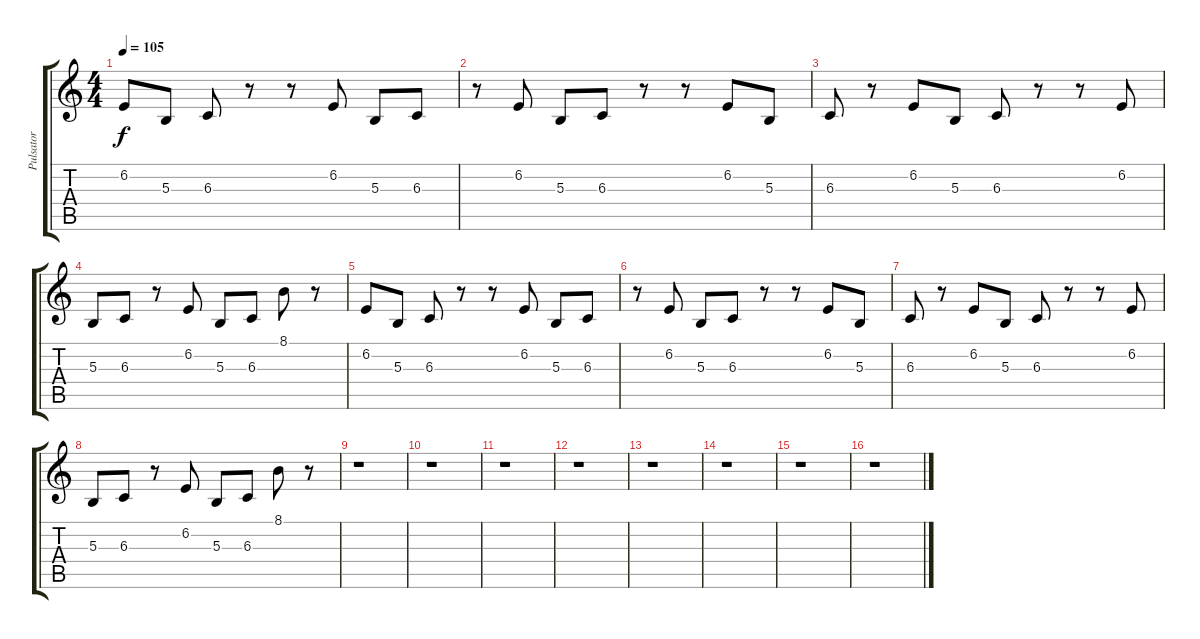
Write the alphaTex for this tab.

\track ("Pulsator" "Pulsator") {instrument shamisen}
\staff {score tabs}
\tuning (Eb4 Bb3 Gb3 B2 Gb2 B1) {hide}
\ts (4 4)
\tempo 105
\clef g2
\ks c
6.2.8{dy f} 5.3.8 6.3.8 r.8 r.8 6.2.8 5.3.8 6.3.8 |
r.8 6.2.8 5.3.8 6.3.8 r.8 r.8 6.2.8 5.3.8 |
6.3.8 r.8 6.2.8 5.3.8 6.3.8 r.8 r.8 6.2.8 |
5.3.8 6.3.8 r.8 6.2.8 5.3.8 6.3.8 8.1.8 r.8 |
6.2.8 5.3.8 6.3.8 r.8 r.8 6.2.8 5.3.8 6.3.8 |
r.8 6.2.8 5.3.8 6.3.8 r.8 r.8 6.2.8 5.3.8 |
6.3.8 r.8 6.2.8 5.3.8 6.3.8 r.8 r.8 6.2.8 |
5.3.8 6.3.8 r.8 6.2.8 5.3.8 6.3.8 8.1.8 r.8 |
r.1 |
r.1 |
r.1 |
r.1 |
r.1 |
r.1 |
r.1 |
r.1
